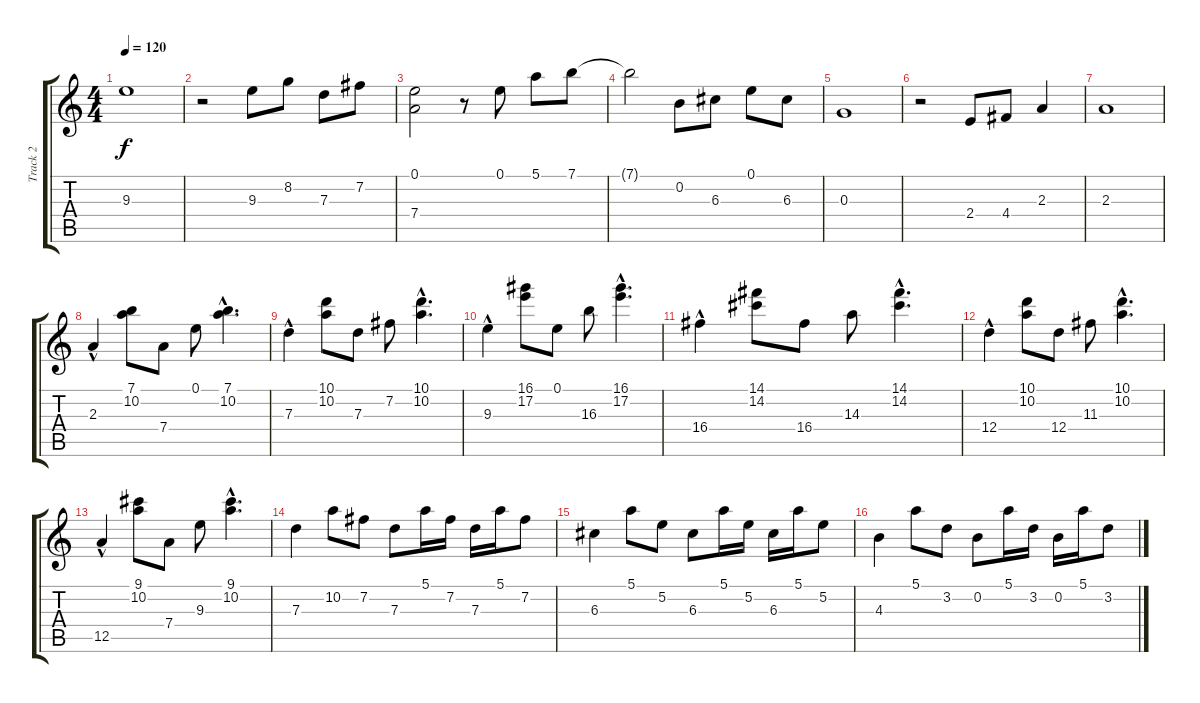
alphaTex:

\track ("Track 2" "Track 2") {instrument acousticguitarsteel}
\staff {score tabs}
\tuning (E4 B3 G3 D3 A2 E2) {hide}
\ts (4 4)
\tempo 120
\clef g2
\ks c
9.3.1{dy f} |
r.2 9.3.8 8.2.8 7.3.8 7.2.8 |
(0.1 7.4).2 r.8 0.1.8 5.1.8 7.1.8 |
7.1{t}.2 0.2.8 6.3.8 0.1.8 6.3.8 |
0.3.1 |
r.2 2.4.8 4.4.8 2.3.4 |
2.3.1 |
2.3{hac}.4 (7.1 10.2).8 7.4.8 0.1.8 (7.1{hac} 10.2{hac}).4{d} |
7.3{hac}.4 (10.1 10.2).8 7.3.8 7.2.8 (10.1{hac} 10.2{hac}).4{d} |
9.3{hac}.4 (16.1 17.2).8 0.1.8 16.3.8 (16.1{hac} 17.2{hac}).4{d} |
16.4{hac}.4 (14.1 14.2).8 16.4.8 14.3.8 (14.1{hac} 14.2{hac}).4{d} |
12.4{hac}.4 (10.1 10.2).8 12.4.8 11.3.8 (10.1{hac} 10.2{hac}).4{d} |
12.5{hac}.4 (9.1 10.2).8 7.4.8 9.3.8 (9.1{hac} 10.2{hac}).4{d} |
7.3.4 10.2.8 7.2.8 7.3.8 5.1.16 7.2.16 7.3.16 5.1.16 7.2.8 |
6.3.4 5.1.8 5.2.8 6.3.8 5.1.16 5.2.16 6.3.16 5.1.16 5.2.8 |
4.3.4 5.1.8 3.2.8 0.2.8 5.1.16 3.2.16 0.2.16 5.1.16 3.2.8
